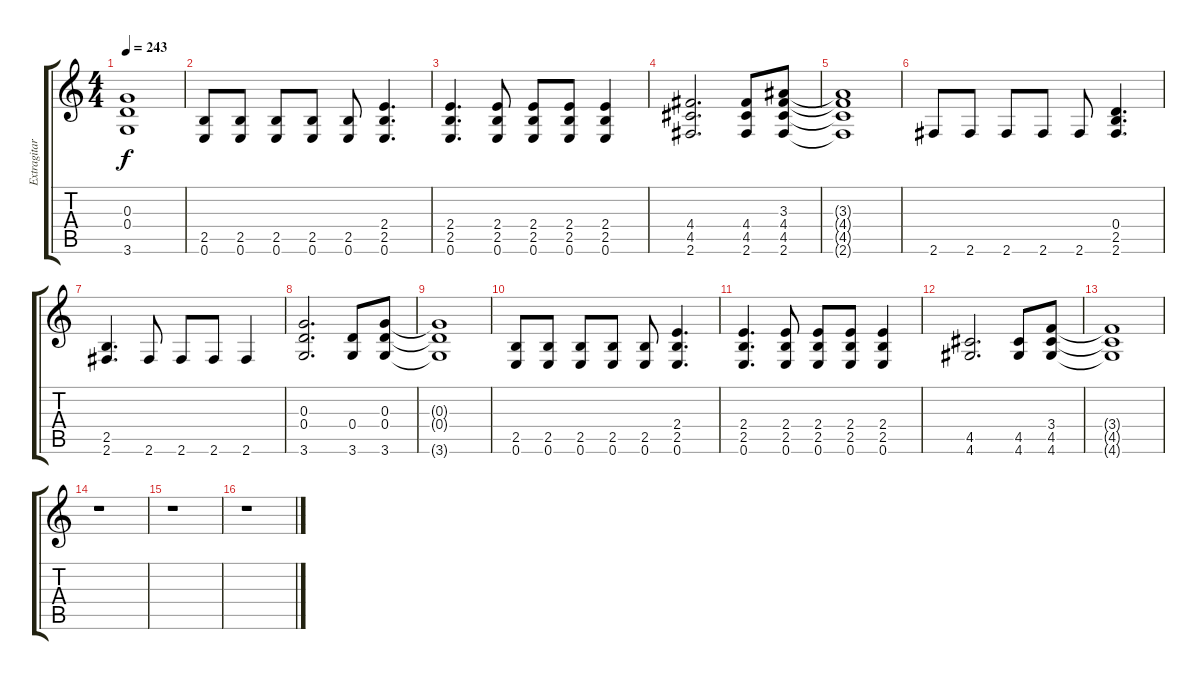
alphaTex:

\track ("Extragitarr" "Extragitar") {instrument overdrivenguitar}
\staff {score tabs}
\tuning (E4 B3 G3 D3 A2 E2) {hide}
\ts (4 4)
\tempo 243
\clef g2
\ks c
(0.3{t} 0.4{t} 3.6{t}).1{dy f} |
(2.5 0.6).8 (2.5 0.6).8 (2.5 0.6).8 (2.5 0.6).8 (2.5 0.6).8 (2.4 2.5 0.6).4{d} |
(2.4 2.5 0.6).4{d} (2.4 2.5 0.6).8 (2.4 2.5 0.6).8 (2.4 2.5 0.6).8 (2.4 2.5 0.6).4 |
(4.4 4.5 2.6).2{d} (4.4 4.5 2.6).8 (3.3 4.4 4.5 2.6).8 |
(3.3{t} 4.4{t} 4.5{t} 2.6{t}).1 |
2.6.8 2.6.8 2.6.8 2.6.8 2.6.8 (0.4 2.5 2.6).4{d} |
(2.5 2.6).4{d} 2.6.8 2.6.8 2.6.8 2.6.4 |
(0.3 0.4 3.6).2{d} (0.4 3.6).8 (0.3 0.4 3.6).8 |
(0.3{t} 0.4{t} 3.6{t}).1 |
(2.5 0.6).8 (2.5 0.6).8 (2.5 0.6).8 (2.5 0.6).8 (2.5 0.6).8 (2.4 2.5 0.6).4{d} |
(2.4 2.5 0.6).4{d} (2.4 2.5 0.6).8 (2.4 2.5 0.6).8 (2.4 2.5 0.6).8 (2.4 2.5 0.6).4 |
(4.5 4.6).2{d} (4.5 4.6).8 (3.4 4.5 4.6).8 |
(3.4{t} 4.5{t} 4.6{t}).1 |
r.1 |
r.1 |
r.1
